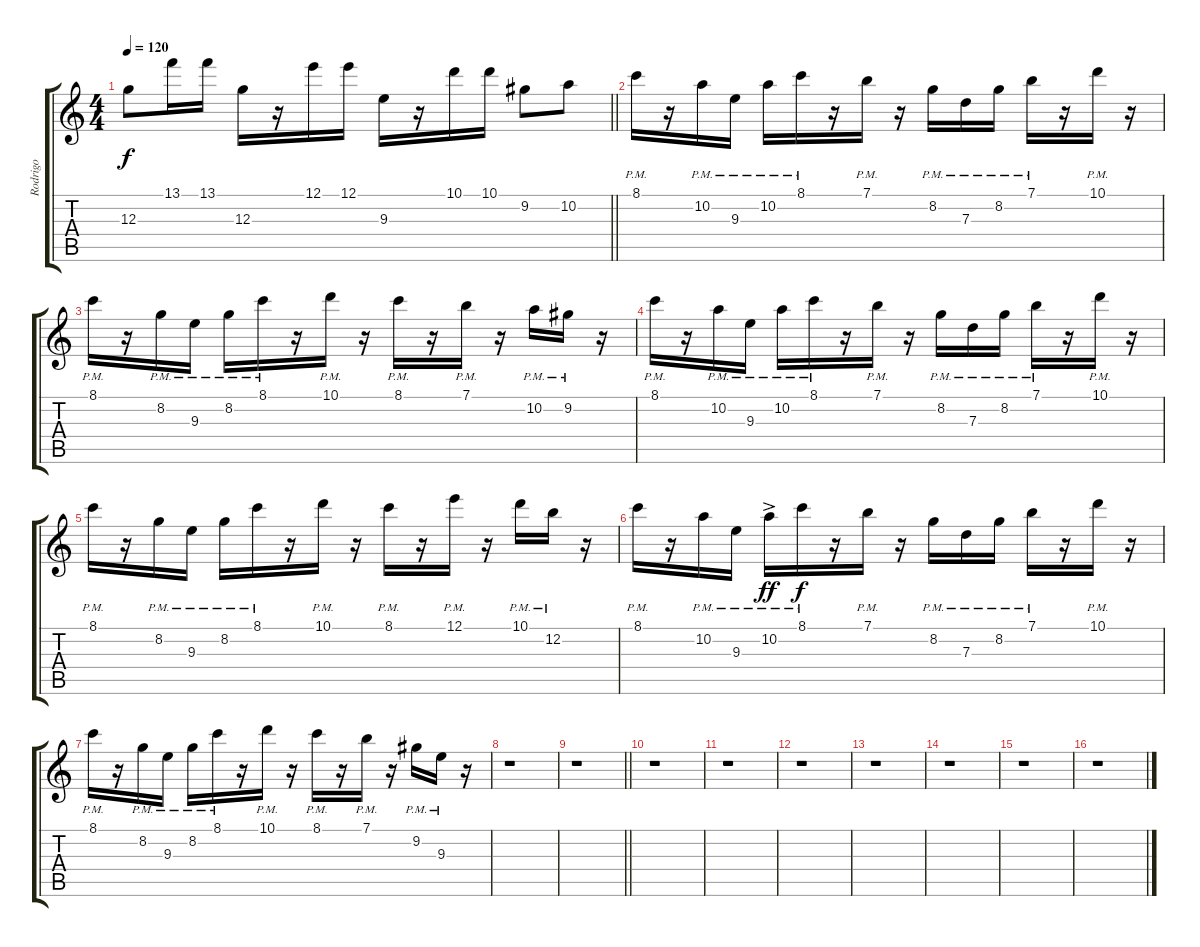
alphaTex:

\track ("Rodrigo" "Rodrigo") {instrument acousticguitarnylon}
\staff {score tabs}
\tuning (E4 B3 G3 D3 A2 E2) {hide}
\ts (4 4)
\tempo 120
\clef g2
\barLineRight lightlight
\ks c
12.3.8{dy f} 13.1.16 13.1.16 12.3.16 r.16 12.1.16 12.1.16 9.3.16 r.16 10.1.16 10.1.16 9.2.8 10.2.8 |
8.1{pm}.16 r.16 10.2{pm}.16 9.3{pm}.16 10.2{pm}.16 8.1{pm}.16 r.16 7.1{pm}.16 r.16 8.2{pm}.16 7.3{pm}.16 8.2{pm}.16 7.1{pm}.16 r.16 10.1{pm}.16 r.16 |
8.1{pm}.16 r.16 8.2{pm}.16 9.3{pm}.16 8.2{pm}.16 8.1{pm}.16 r.16 10.1{pm}.16 r.16 8.1{pm}.16 r.16 7.1{pm}.16 r.16 10.2{pm}.16 9.2{pm}.16 r.16 |
8.1{pm}.16 r.16 10.2{pm}.16 9.3{pm}.16 10.2{pm}.16 8.1{pm}.16 r.16 7.1{pm}.16 r.16 8.2{pm}.16 7.3{pm}.16 8.2{pm}.16 7.1{pm}.16 r.16 10.1{pm}.16 r.16 |
8.1{pm}.16 r.16 8.2{pm}.16 9.3{pm}.16 8.2{pm}.16 8.1{pm}.16 r.16 10.1{pm}.16 r.16 8.1{pm}.16 r.16 12.1{pm}.16 r.16 10.1{pm}.16 12.2{pm}.16 r.16 |
8.1{pm}.16 r.16 10.2{pm}.16 9.3{pm}.16 10.2{ac pm}.16{dy ff} 8.1{pm}.16{dy f} r.16 7.1{pm}.16 r.16 8.2{pm}.16 7.3{pm}.16 8.2{pm}.16 7.1{pm}.16 r.16 10.1{pm}.16 r.16 |
8.1{pm}.16 r.16 8.2{pm}.16 9.3{pm}.16 8.2{pm}.16 8.1{pm}.16 r.16 10.1{pm}.16 r.16 8.1{pm}.16 r.16 7.1{pm}.16 r.16 9.2{pm}.16 9.3{pm}.16 r.16 |
r.1 |
\barLineRight lightlight
r.1 |
r.1 |
r.1 |
r.1 |
r.1 |
r.1 |
r.1 |
r.1
